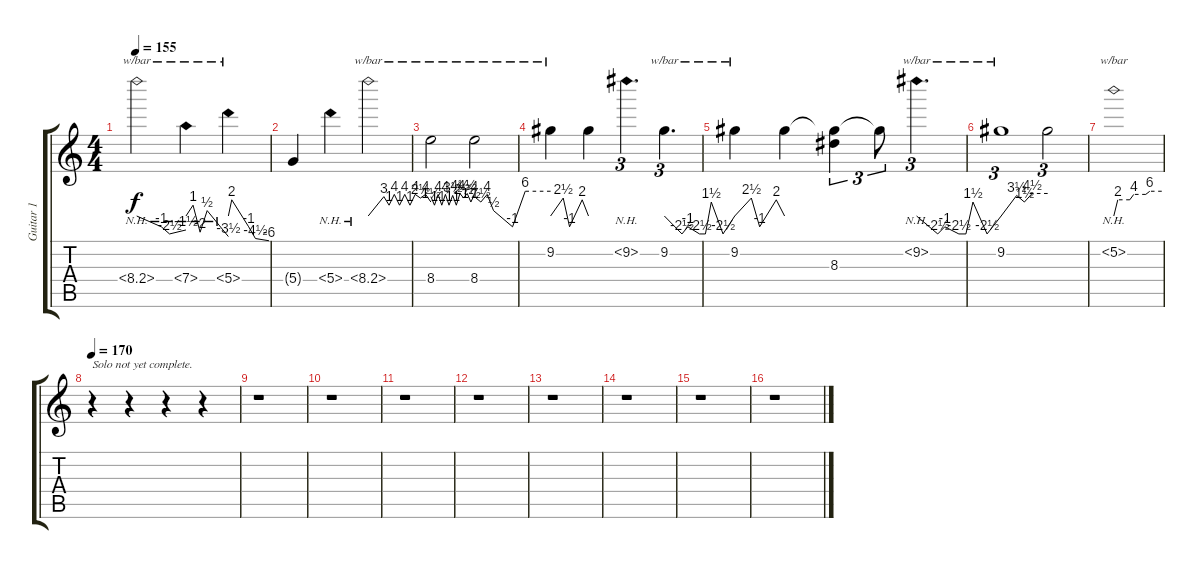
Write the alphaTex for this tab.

\track ("Guitar 1" "Guitar 1") {instrument distortionguitar}
\staff {score tabs}
\tuning (E4 B3 G3 D3 A2 E2) {hide}
\ts (4 4)
\tempo 155
\clef g2
\ks c
8.4{nh}.2{tbe (custom default 0 0 30 -4 40 -10 60 -6) dy f} 7.4{nh}.4{tbe (custom default 0 0 10 4 20 -8 30 2 60 -14)} 5.4{nh}.4{tbe (custom default 0 0 5 8 30 -4 40 -18 60 -24)} |
5.4{t}.4 5.4{nh}.4 8.4{nh}.2{tbe (custom default 0 0 15 12 20 4 25 16 30 4 35 16 40 4 45 16 50 10 55 16 60 6)} |
8.4.2{tbe (custom default 0 12 5 4 10 16 15 4 20 16 25 4 30 14 35 4 40 18 45 10 50 18 55 6 60 16)} 8.4.2{tbe (custom default 0 12 5 6 10 16 15 2 30 -4 40 24 60 24)} |
9.2.4{tbe (custom default 0 0 20 10 30 -4 50 8 60 0)} 9.2{t}.4 9.2{nh}.4{d tu (3 2)} 9.2.4{d tu (3 2) tbe (custom default 0 0 15 -10 20 -4 30 -10 35 -10 40 6 50 -10 60 0)} |
9.2.4{tbe (custom default 0 0 20 10 30 -4 50 8 60 0)} 9.2{t}.4 (9.2{t} 8.3).4{tu (3 2)} 9.2{t}.8{tu (3 2)} 9.2{nh}.4{d tu (3 2) tbe (custom default 0 0 15 -10 20 -4 30 -10 35 -10 40 6 50 -10 60 0)} |
9.2.1{tu (3 2) tbe (custom default 0 0 20 14 30 6 40 18 60 18)} 9.2{t}.2{tu (3 2)} |
5.2{nh}.1{tbe (custom default 0 0 5 8 20 8 25 16 40 16 45 24 60 24)} |
\tempo 170
r.4{txt "Solo not yet complete."} r.4 r.4 r.4 |
r.1 |
r.1 |
r.1 |
r.1 |
r.1 |
r.1 |
r.1 |
r.1
